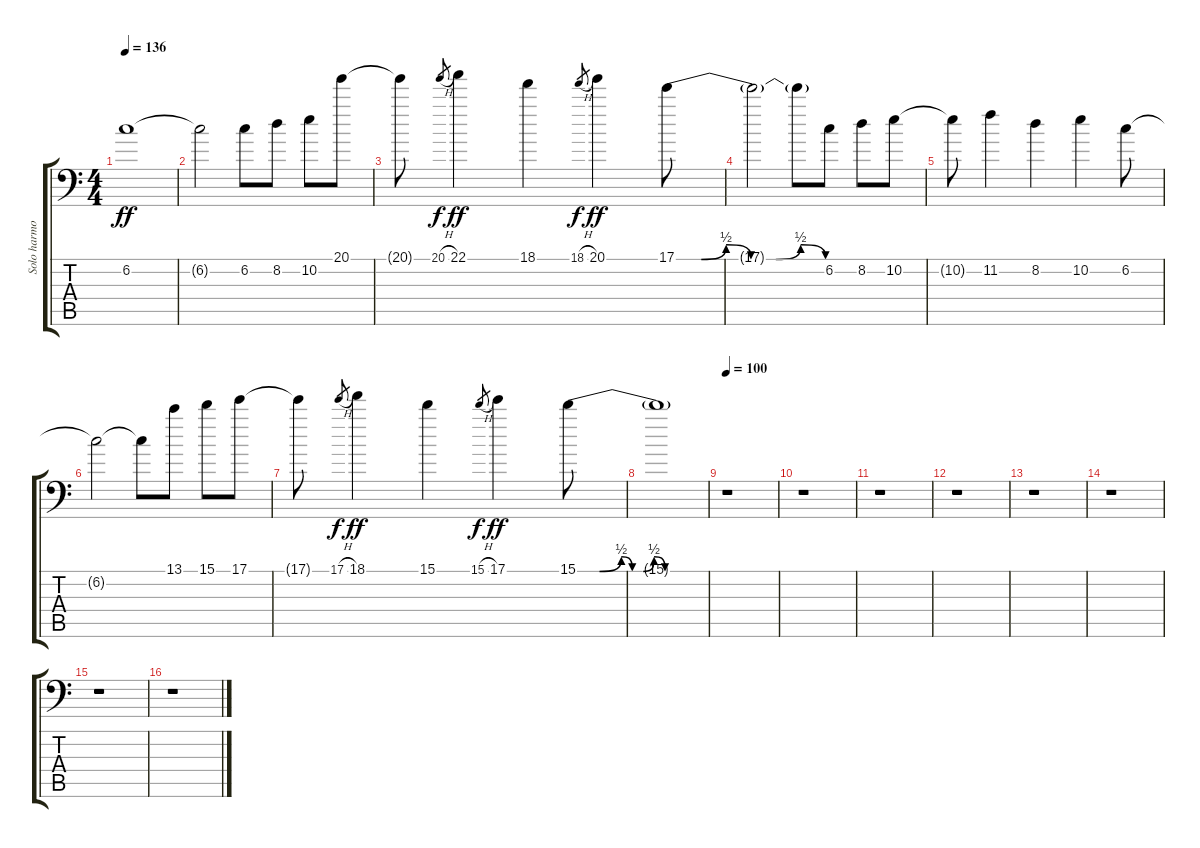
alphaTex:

\track ("Solo harmony" "Solo harmo") {instrument distortionguitar}
\staff {score tabs}
\tuning (B3 Gb3 D3 A2 E2 A1) {hide}
\ts (4 4)
\tempo 136
\clef f4
\ks c
6.2.1{dy ff} |
6.2{t}.2 6.2.8 8.2.8 10.2.8 20.1.8 |
20.1{t}.8 20.1{h}.8{gr dy f} 22.1.4{dy ff} 18.1.4 18.1{h}.8{gr dy f} 20.1.4{dy ff} 17.1{be (custom 0 0 10 0 20 2 30 0 40 0 50 2 60 0)}.8 |
17.1{t}.2 17.1{t}.8 6.2.8 8.2.8 10.2.8 |
10.2{t}.8 11.2.4 8.2.4 10.2.4 6.2.8 |
6.2{t}.2 6.2{t}.8 13.1.8 15.1.8 17.1.8 |
17.1{t}.8 17.1{h}.8{gr dy f} 18.1.4{dy ff} 15.1.4 15.1{h}.8{gr dy f} 17.1.4{dy ff} 15.1{be (custom 0 0 10 0 20 2 25 0 30 0 35 2 40 0 50 0 60 0)}.8 |
15.1{t}.1 |
\tempo 100
r.1 |
r.1 |
r.1 |
r.1 |
r.1 |
r.1 |
r.1 |
r.1
